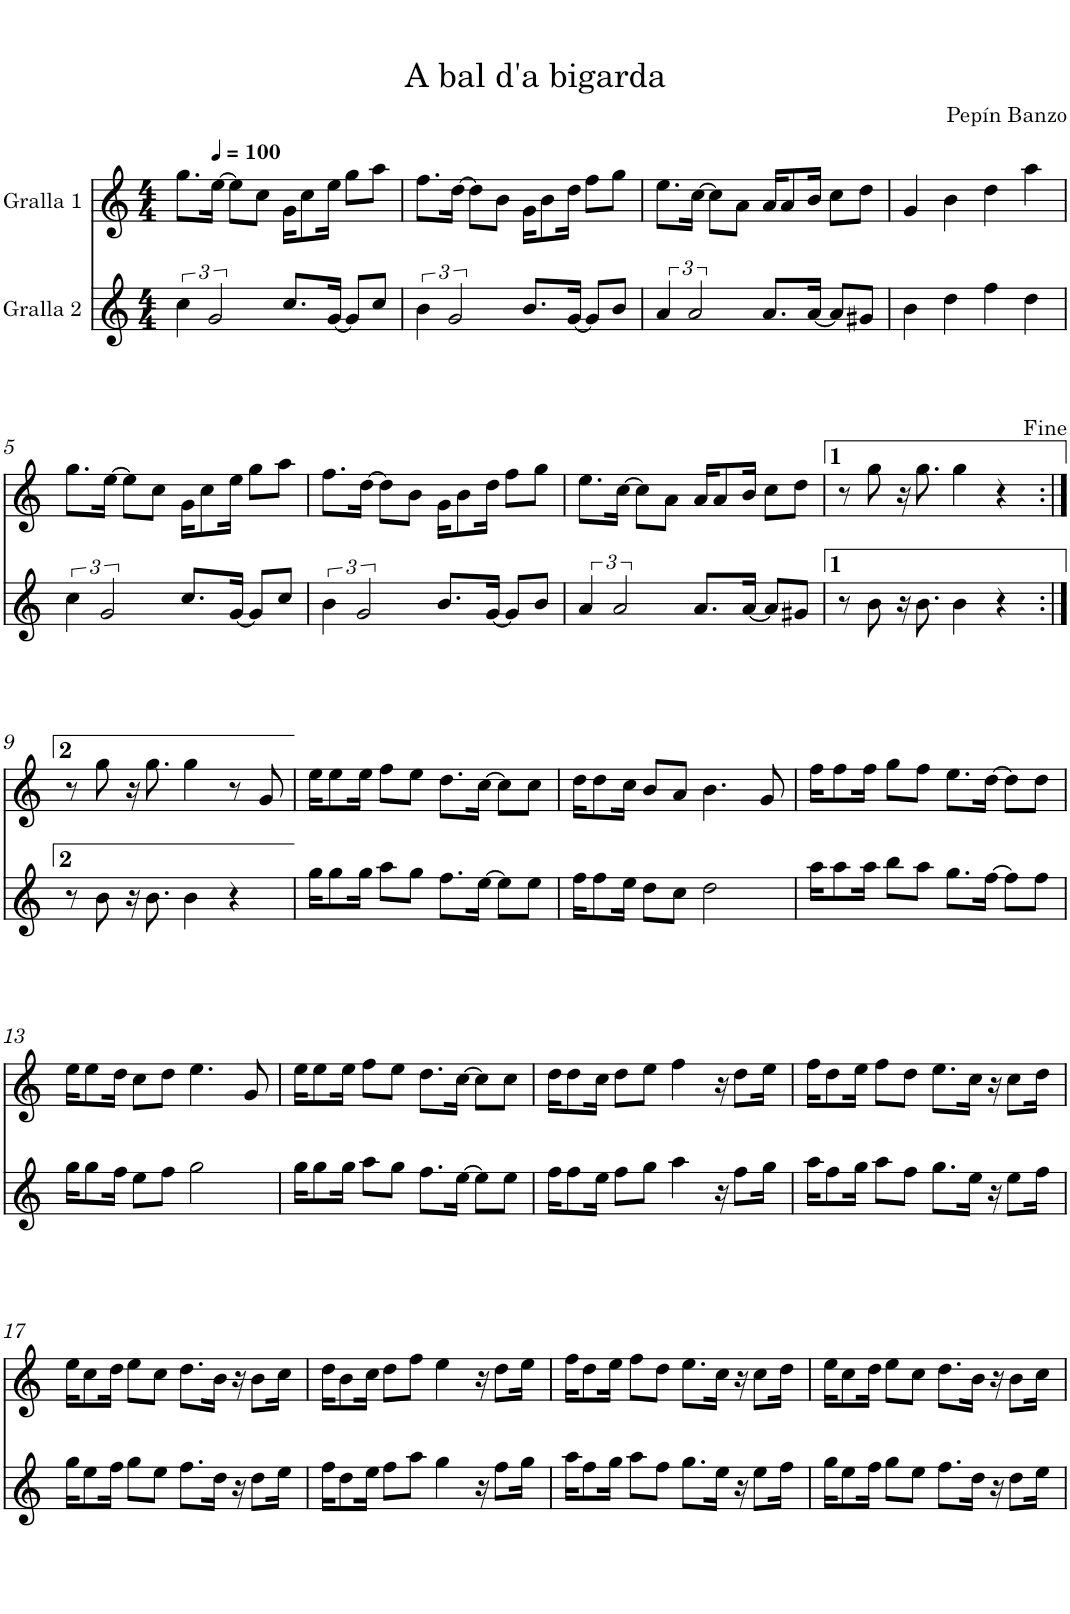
**kern	**kern
*part2	*part1
*staff2	*staff1
*I"Gralla 2	*I"Gralla 1
*clefG2	*clefG2
*k[]	*k[]
*M4/4	*M4/4
=1	=1
6cc\	8.gg\L
3g/	.
*	*MM100
.	[16ee\Jk
.	8ee\L]
.	8cc\J
8.cc/L	16g\KL
.	8cc\
[16g/Jk	16ee\Jk
8g/L]	8gg\L
8cc/J	8aa\J
=2	=2
6b\	8.ff\L
3g/	.
.	[16dd\Jk
.	8dd\L]
.	8b\J
8.b/L	16g\KL
.	8b\
[16g/Jk	16dd\Jk
8g/L]	8ff\L
8b/J	8gg\J
=3	=3
6a/	8.ee\L
3a/	.
.	[16cc\Jk
.	8cc\L]
.	8a\J
8.a/L	16a/KL
.	8a/
[16a/Jk	16b/Jk
8a/L]	8cc\L
8g#X/J	8dd\J
=4	=4
4b\	4g/
4dd\	4b\
4ff\	4dd\
4dd\	4aa\
!!LO:LB:g=z
=5	=5
6cc\	8.gg\L
3g/	.
.	[16ee\Jk
.	8ee\L]
.	8cc\J
8.cc/L	16g\KL
.	8cc\
[16g/Jk	16ee\Jk
8g/L]	8gg\L
8cc/J	8aa\J
=6	=6
6b\	8.ff\L
3g/	.
.	[16dd\Jk
.	8dd\L]
.	8b\J
8.b/L	16g\KL
.	8b\
[16g/Jk	16dd\Jk
8g/L]	8ff\L
8b/J	8gg\J
=7	=7
6a/	8.ee\L
3a/	.
.	[16cc\Jk
.	8cc\L]
.	8a\J
8.a/L	16a/KL
.	8a/
[16a/Jk	16b/Jk
8a/L]	8cc\L
8g#X/J	8dd\J
=8	=8
8r	8r
8b\	8gg\
16r	16r
8.b\	8.gg\
4b\	4gg\
4r	4r
!!LO:LB:g=z
=9:|!	=9:|!
8r	8r
8b\	8gg\
16r	16r
8.b\	8.gg\
4b\	4gg\
4r	8r
.	8g/
=10	=10
16gg\KL	16ee\KL
8gg\	8ee\
16gg\Jk	16ee\Jk
8aa\L	8ff\L
8gg\J	8ee\J
8.ff\L	8.dd\L
[16ee\Jk	[16cc\Jk
8ee\L]	8cc\L]
8ee\J	8cc\J
=11	=11
16ff\KL	16dd\KL
8ff\	8dd\
16ee\Jk	16cc\Jk
8dd\L	8b/L
8cc\J	8a/J
2dd\	4.b\
.	8g/
=12	=12
16aa\KL	16ff\KL
8aa\	8ff\
16aa\Jk	16ff\Jk
8bb\L	8gg\L
8aa\J	8ff\J
8.gg\L	8.ee\L
[16ff\Jk	[16dd\Jk
8ff\L]	8dd\L]
8ff\J	8dd\J
!!LO:LB:g=z
=13	=13
16gg\KL	16ee\KL
8gg\	8ee\
16ff\Jk	16dd\Jk
8ee\L	8cc\L
8ff\J	8dd\J
2gg\	4.ee\
.	8g/
=14	=14
16gg\KL	16ee\KL
8gg\	8ee\
16gg\Jk	16ee\Jk
8aa\L	8ff\L
8gg\J	8ee\J
8.ff\L	8.dd\L
[16ee\Jk	[16cc\Jk
8ee\L]	8cc\L]
8ee\J	8cc\J
=15	=15
16ff\KL	16dd\KL
8ff\	8dd\
16ee\Jk	16cc\Jk
8ff\L	8dd\L
8gg\J	8ee\J
4aa\	4ff\
16r	16r
8ff\L	8dd\L
16gg\Jk	16ee\Jk
=16	=16
16aa\KL	16ff\KL
8ff\	8dd\
16gg\Jk	16ee\Jk
8aa\L	8ff\L
8ff\J	8dd\J
8.gg\L	8.ee\L
16ee\Jk	16cc\Jk
16r	16r
8ee\L	8cc\L
16ff\Jk	16dd\Jk
!!LO:LB:g=z
=17	=17
16gg\KL	16ee\KL
8ee\	8cc\
16ff\Jk	16dd\Jk
8gg\L	8ee\L
8ee\J	8cc\J
8.ff\L	8.dd\L
16dd\Jk	16b\Jk
16r	16r
8dd\L	8b\L
16ee\Jk	16cc\Jk
=18	=18
16ff\KL	16dd\KL
8dd\	8b\
16ee\Jk	16cc\Jk
8ff\L	8dd\L
8aa\J	8ff\J
4gg\	4ee\
16r	16r
8ff\L	8dd\L
16gg\Jk	16ee\Jk
=19	=19
16aa\KL	16ff\KL
8ff\	8dd\
16gg\Jk	16ee\Jk
8aa\L	8ff\L
8ff\J	8dd\J
8.gg\L	8.ee\L
16ee\Jk	16cc\Jk
16r	16r
8ee\L	8cc\L
16ff\Jk	16dd\Jk
=20	=20
16gg\KL	16ee\KL
8ee\	8cc\
16ff\Jk	16dd\Jk
8gg\L	8ee\L
8ee\J	8cc\J
8.ff\L	8.dd\L
16dd\Jk	16b\Jk
16r	16r
8dd\L	8b\L
16ee\Jk	16cc\Jk
=	=
*-	*-
